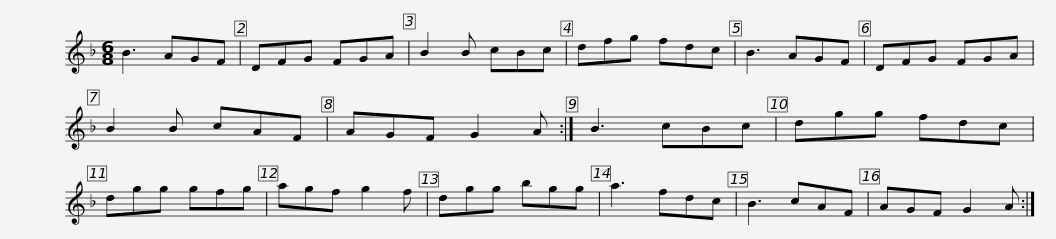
X:1
L:1/8
M:6/8
I:linebreak $
K:F
V:1 treble
V:1
 B3 AGF | DFG FGA | B2 B cBc | dfg fdc | B3 AGF | %5
 DFG FGA | B2 B cAF | AGF G2 A :|$ B3 cBc | dgg fdc | %10
 dgg gfg | agf g2 f | dgg bgg | a3 fdc | B3 cAF | %15
 AGF G2 A :| %16
